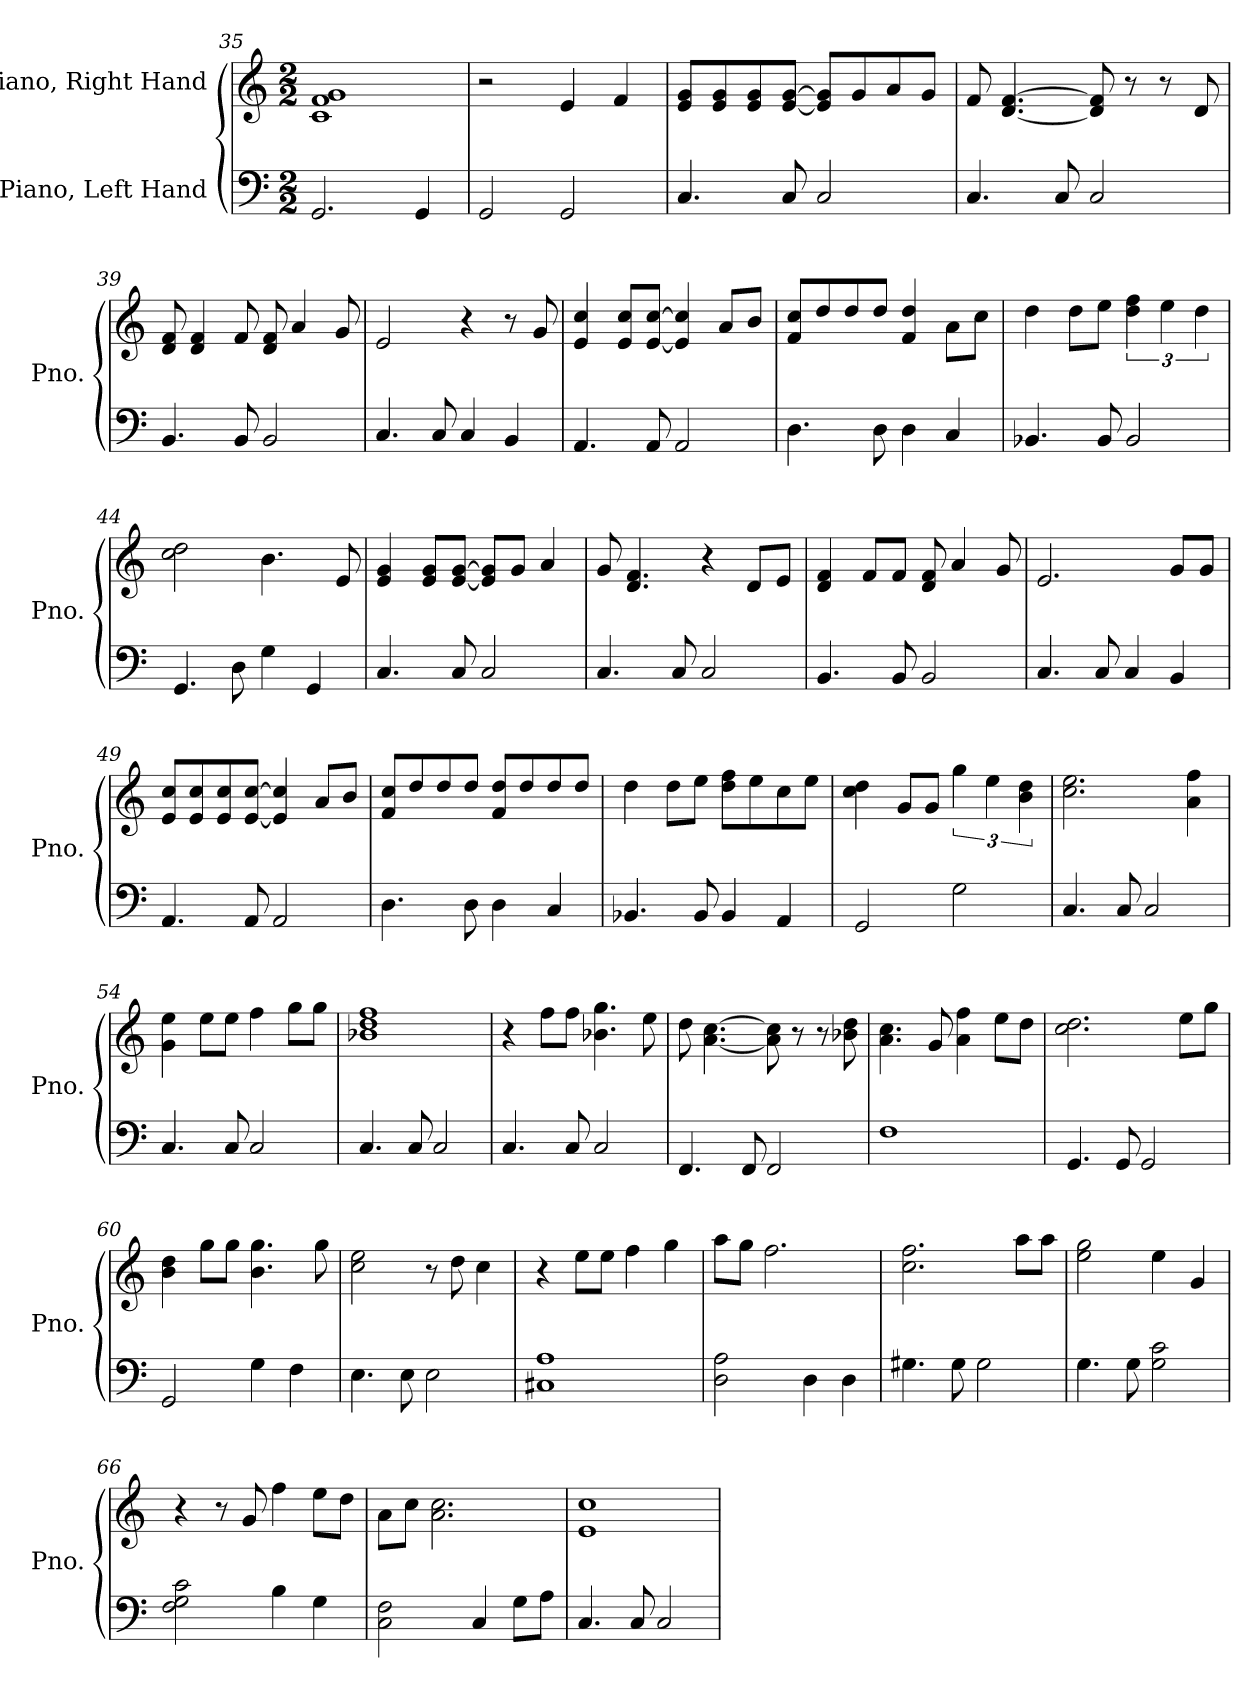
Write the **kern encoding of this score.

**kern	**kern
*part2	*part1
*staff2	*staff1
*I"Piano, Left Hand	*I"Piano, Right Hand
*I'Pno.	*I'Pno.
*clefF4	*clefG2
*k[]	*k[]
*M2/2	*M2/2
=35	=35
2.GG/	1c 1f 1g
4GG/	.
!!LO:LB:g=z
=36	=36
2GG/	2r
2GG/	4e/
.	4f/
=37	=37
4.C/	8e/ 8g/L
.	8e/ 8g/
.	8e/ 8g/
8C/	[8e/ [8g/J
2C/	8e/] 8g/]L
.	8g/
.	8a/
.	8g/J
=38	=38
4.C/	8f/
.	[4.d/ [4.f/
8C/	.
2C/	8d/] 8f/]
.	8r
.	8r
.	8d/
=39	=39
4.BB/	8d/ 8f/
.	4d/ 4f/
8BB/	8f/
2BB/	8d/ 8f/
.	4a/
.	8g/
=40	=40
4.C/	2e/
8C/	.
4C/	4r
4BB/	8r
.	8g/
!!LO:PB:g=z
=41	=41
4.AA/	4e/ 4cc/
.	8e/ 8cc/L
8AA/	[8e/ [8cc/J
2AA/	4e/] 4cc/]
.	8a/L
.	8b/J
=42	=42
4.D\	8f/ 8cc/L
.	8dd/
.	8dd/
8D\	8dd/J
4D\	4f/ 4dd/
4C/	8a\L
.	8cc\J
=43	=43
4.BB-X/	4dd\
.	8dd\L
8BB-/	8ee\J
2BB-/	6dd\ 6ff\
.	6ee\
.	6dd\
=44	=44
4.GG/	2cc\ 2dd\
8D\	.
4G\	4.b\
4GG/	.
.	8e/
=45	=45
4.C/	4e/ 4g/
.	8e/ 8g/L
8C/	[8e/ [8g/J
2C/	8e/] 8g/]L
.	8g/J
.	4a/
=46	=46
4.C/	8g/
.	4.d/ 4.f/
8C/	.
2C/	4r
.	8d/L
.	8e/J
!!LO:LB:g=z
=47	=47
4.BB/	4d/ 4f/
.	8f/L
8BB/	8f/J
2BB/	8d/ 8f/
.	4a/
.	8g/
=48	=48
4.C/	2.e/
8C/	.
4C/	.
4BB/	8g/L
.	8g/J
=49	=49
4.AA/	8e/ 8cc/L
.	8e/ 8cc/
.	8e/ 8cc/
8AA/	[8e/ [8cc/J
2AA/	4e/] 4cc/]
.	8a/L
.	8b/J
=50	=50
4.D\	8f/ 8cc/L
.	8dd/
.	8dd/
8D\	8dd/J
4D\	8f/ 8dd/L
.	8dd/
4C/	8dd/
.	8dd/J
=51	=51
4.BB-X/	4dd\
.	8dd\L
8BB-/	8ee\J
4BB-/	8dd\ 8ff\L
.	8ee\
4AA/	8cc\
.	8ee\J
!!LO:LB:g=z
=52	=52
2GG/	4cc\ 4dd\
.	8g/L
.	8g/J
2G\	6gg\
.	6ee\
.	6b\ 6dd\
=53	=53
4.C/	2.cc\ 2.ee\
8C/	.
2C/	.
.	4a\ 4ff\
=54	=54
4.C/	4g\ 4ee\
.	8ee\L
8C/	8ee\J
2C/	4ff\
.	8gg\L
.	8gg\J
=55	=55
4.C/	1b-X 1dd 1ff
8C/	.
2C/	.
=56	=56
4.C/	4r
.	8ff\L
8C/	8ff\J
2C/	4.b-X\ 4.gg\
.	8ee\
=57	=57
4.FF/	8dd\
.	[4.a\ [4.cc\
8FF/	.
2FF/	8a\] 8cc\]
.	8r
.	8r
.	8b-X\ 8dd\
!!LO:LB:g=z
=58	=58
1F	4.a\ 4.cc\
.	8g/
.	4a\ 4ff\
.	8ee\L
.	8dd\J
=59	=59
4.GG/	2.cc\ 2.dd\
8GG/	.
2GG/	.
.	8ee\L
.	8gg\J
=60	=60
2GG/	4b\ 4dd\
.	8gg\L
.	8gg\J
4G\	4.b\ 4.gg\
4F\	.
.	8gg\
=61	=61
4.E\	2cc\ 2ee\
8E\	.
2E\	8r
.	8dd\
.	4cc\
=62	=62
1C#X 1A	4r
.	8ee\L
.	8ee\J
.	4ff\
.	4gg\
=63	=63
2D\ 2A\	8aa\L
.	8gg\J
.	2.ff\
4D\	.
4D\	.
=64	=64
4.G#X\	2.cc\ 2.ff\
8G#\	.
2G#\	.
.	8aa\L
.	8aa\J
!!LO:LB:g=z
=65	=65
4.G\	2ee\ 2gg\
8G\	.
2G\ 2c\	4ee\
.	4g/
=66	=66
2F\ 2G\ 2c\	4r
.	8r
.	8g/
4B\	4ff\
4G\	8ee\L
.	8dd\J
=67	=67
2C\ 2F\	8a\L
.	8cc\J
.	2.a\ 2.cc\
4C/	.
8G\L	.
8A\J	.
=68	=68
4.C/	1e 1cc
8C/	.
2C/	.
=	=
*-	*-
